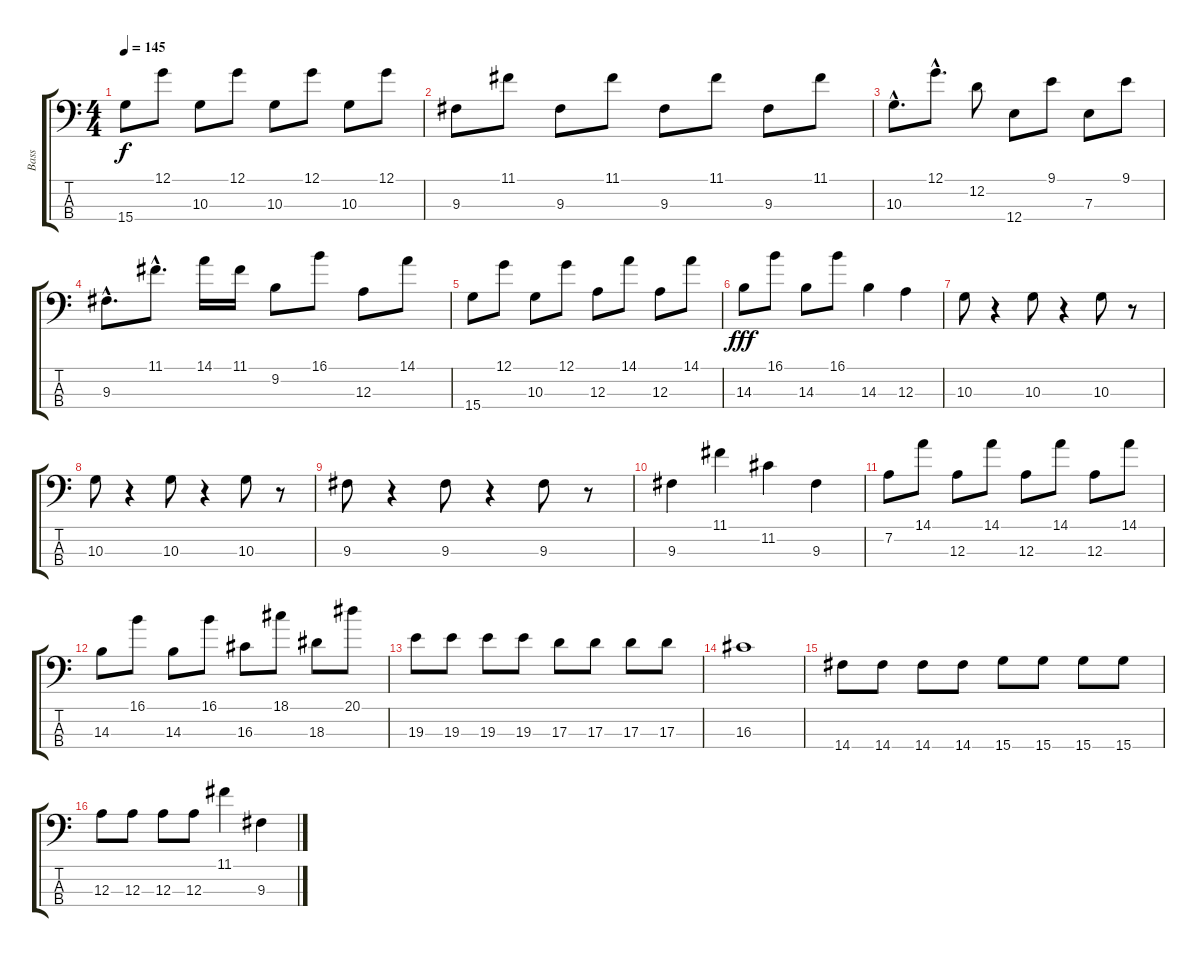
\track ("Bass" "Bass") {instrument acousticbass}
\staff {score tabs}
\tuning (G2 D2 A1 E1) {hide}
\ts (4 4)
\tempo 145
\clef f4
\ks c
15.4.8{dy f} 12.1.8 10.3.8 12.1.8 10.3.8 12.1.8 10.3.8 12.1.8 |
9.3.8 11.1.8 9.3.8 11.1.8 9.3.8 11.1.8 9.3.8 11.1.8 |
10.3{hac}.8{d} 12.1{hac}.8{d} 12.2.8 12.4.8 9.1.8 7.3.8 9.1.8 |
9.3{hac}.8{d} 11.1{hac}.8{d} 14.1.16 11.1.16 9.2.8 16.1.8 12.3.8 14.1.8 |
15.4.8 12.1.8 10.3.8 12.1.8 12.3.8 14.1.8 12.3.8 14.1.8 |
14.3.8{dy fff} 16.1.8 14.3.8 16.1.8 14.3.4 12.3.4 |
10.3.8 r.4 10.3.8 r.4 10.3.8 r.8 |
10.3.8 r.4 10.3.8 r.4 10.3.8 r.8 |
9.3.8 r.4 9.3.8 r.4 9.3.8 r.8 |
9.3.4 11.1.4 11.2.4 9.3.4 |
7.2.8 14.1.8 12.3.8 14.1.8 12.3.8 14.1.8 12.3.8 14.1.8 |
14.3.8 16.1.8 14.3.8 16.1.8 16.3.8 18.1.8 18.3.8 20.1.8 |
19.3.8 19.3.8 19.3.8 19.3.8 17.3.8 17.3.8 17.3.8 17.3.8 |
16.3.1 |
14.4.8 14.4.8 14.4.8 14.4.8 15.4.8 15.4.8 15.4.8 15.4.8 |
12.3.8 12.3.8 12.3.8 12.3.8 11.1.4 9.3.4
